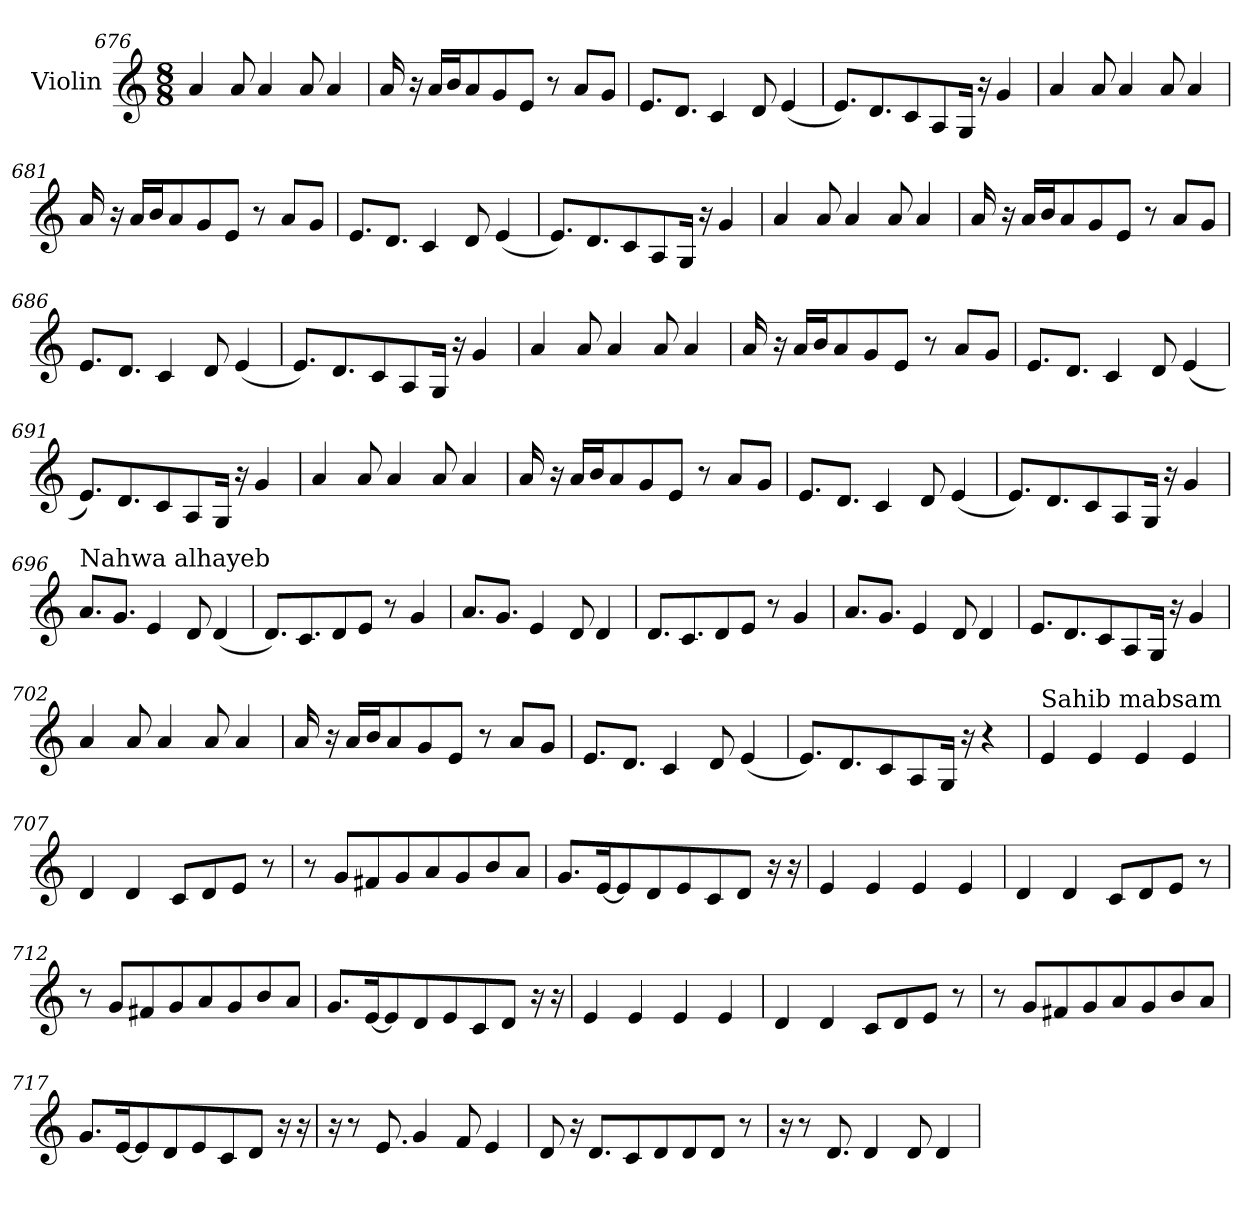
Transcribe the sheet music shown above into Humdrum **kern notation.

**kern
*part1
*staff1
*I"Violin
!!LO:LB:g=z
*clefG2
*k[]
*C:
*M8/8
=676
4a/
8a/
4a/
8a/
4a/
=677
16a/
16r
16a/LL
16b/J
8a/
8g/
8e/J
8r
8a/L
8g/J
=678
8.e/L
8.d/J
4c/
8d/
(<4e/
=679
8.e/L)
8.d/
8c/
8A/
16G/Jk
16r
4g/
!!LO:LB:g=z
=680
4a/
8a/
4a/
8a/
4a/
=681
16a/
16r
16a/LL
16b/J
8a/
8g/
8e/J
8r
8a/L
8g/J
=682
8.e/L
8.d/J
4c/
8d/
(<4e/
=683
8.e/L)
8.d/
8c/
8A/
16G/Jk
16r
4g/
!!LO:LB:g=z
=684
4a/
8a/
4a/
8a/
4a/
=685
16a/
16r
16a/LL
16b/J
8a/
8g/
8e/J
8r
8a/L
8g/J
=686
8.e/L
8.d/J
4c/
8d/
(<4e/
=687
8.e/L)
8.d/
8c/
8A/
16G/Jk
16r
4g/
!!LO:LB:g=z
=688
4a/
8a/
4a/
8a/
4a/
=689
16a/
16r
16a/LL
16b/J
8a/
8g/
8e/J
8r
8a/L
8g/J
=690
8.e/L
8.d/J
4c/
8d/
(<4e/
=691
8.e/L)
8.d/
8c/
8A/
16G/Jk
16r
4g/
!!LO:LB:g=z
=692
4a/
8a/
4a/
8a/
4a/
=693
16a/
16r
16a/LL
16b/J
8a/
8g/
8e/J
8r
8a/L
8g/J
=694
8.e/L
8.d/J
4c/
8d/
(<4e/
=695
8.e/L)
8.d/
8c/
8A/
16G/Jk
16r
4g/
!!LO:PB:g=z
=696
!LO:TX:a:t=Nahwa alhayeb
8.a/L
8.g/J
4e/
8d/
(<4d/
=697
8.d/L)
8.c/
8d/
8e/J
8r
4g/
=698
8.a/L
8.g/J
4e/
8d/
4d/
=699
8.d/L
8.c/
8d/
8e/J
8r
4g/
=700
8.a/L
8.g/J
4e/
8d/
4d/
!!LO:LB:g=z
=701
8.e/L
8.d/
8c/
8A/
16G/Jk
16r
4g/
=702
4a/
8a/
4a/
8a/
4a/
=703
16a/
16r
16a/LL
16b/J
8a/
8g/
8e/J
8r
8a/L
8g/J
=704
8.e/L
8.d/J
4c/
8d/
(<4e/
!!LO:LB:g=z
=705
8.e/L)
8.d/
8c/
8A/
16G/Jk
16r
4r
=706
!LO:TX:a:t=Sahib mabsam
4e/
4e/
4e/
4e/
=707
4d/
4d/
8c/L
8d/
8e/J
8r
=708
8r
8g/L
8f#X/
8g/
8a/
8g/
8b/
8a/J
!!LO:LB:g=z
=709
8.g/L
[16e/K
8e/]
8d/
8e/
8c/
8d/J
16r
16r
=710
4e/
4e/
4e/
4e/
=711
4d/
4d/
8c/L
8d/
8e/J
8r
=712
8r
8g/L
8f#X/
8g/
8a/
8g/
8b/
8a/J
!!LO:LB:g=z
=713
8.g/L
[16e/K
8e/]
8d/
8e/
8c/
8d/J
16r
16r
=714
4e/
4e/
4e/
4e/
=715
4d/
4d/
8c/L
8d/
8e/J
8r
=716
8r
8g/L
8f#X/
8g/
8a/
8g/
8b/
8a/J
!!LO:LB:g=z
=717
8.g/L
[16e/K
8e/]
8d/
8e/
8c/
8d/J
16r
16r
=718
16r
8r
8.e/
4g/
8f/
4e/
=719
8d/
16r
8.d/L
8c/
8d/
8d/
8d/J
8r
=720
16r
8r
8.d/
4d/
8d/
4d/
=
*-
